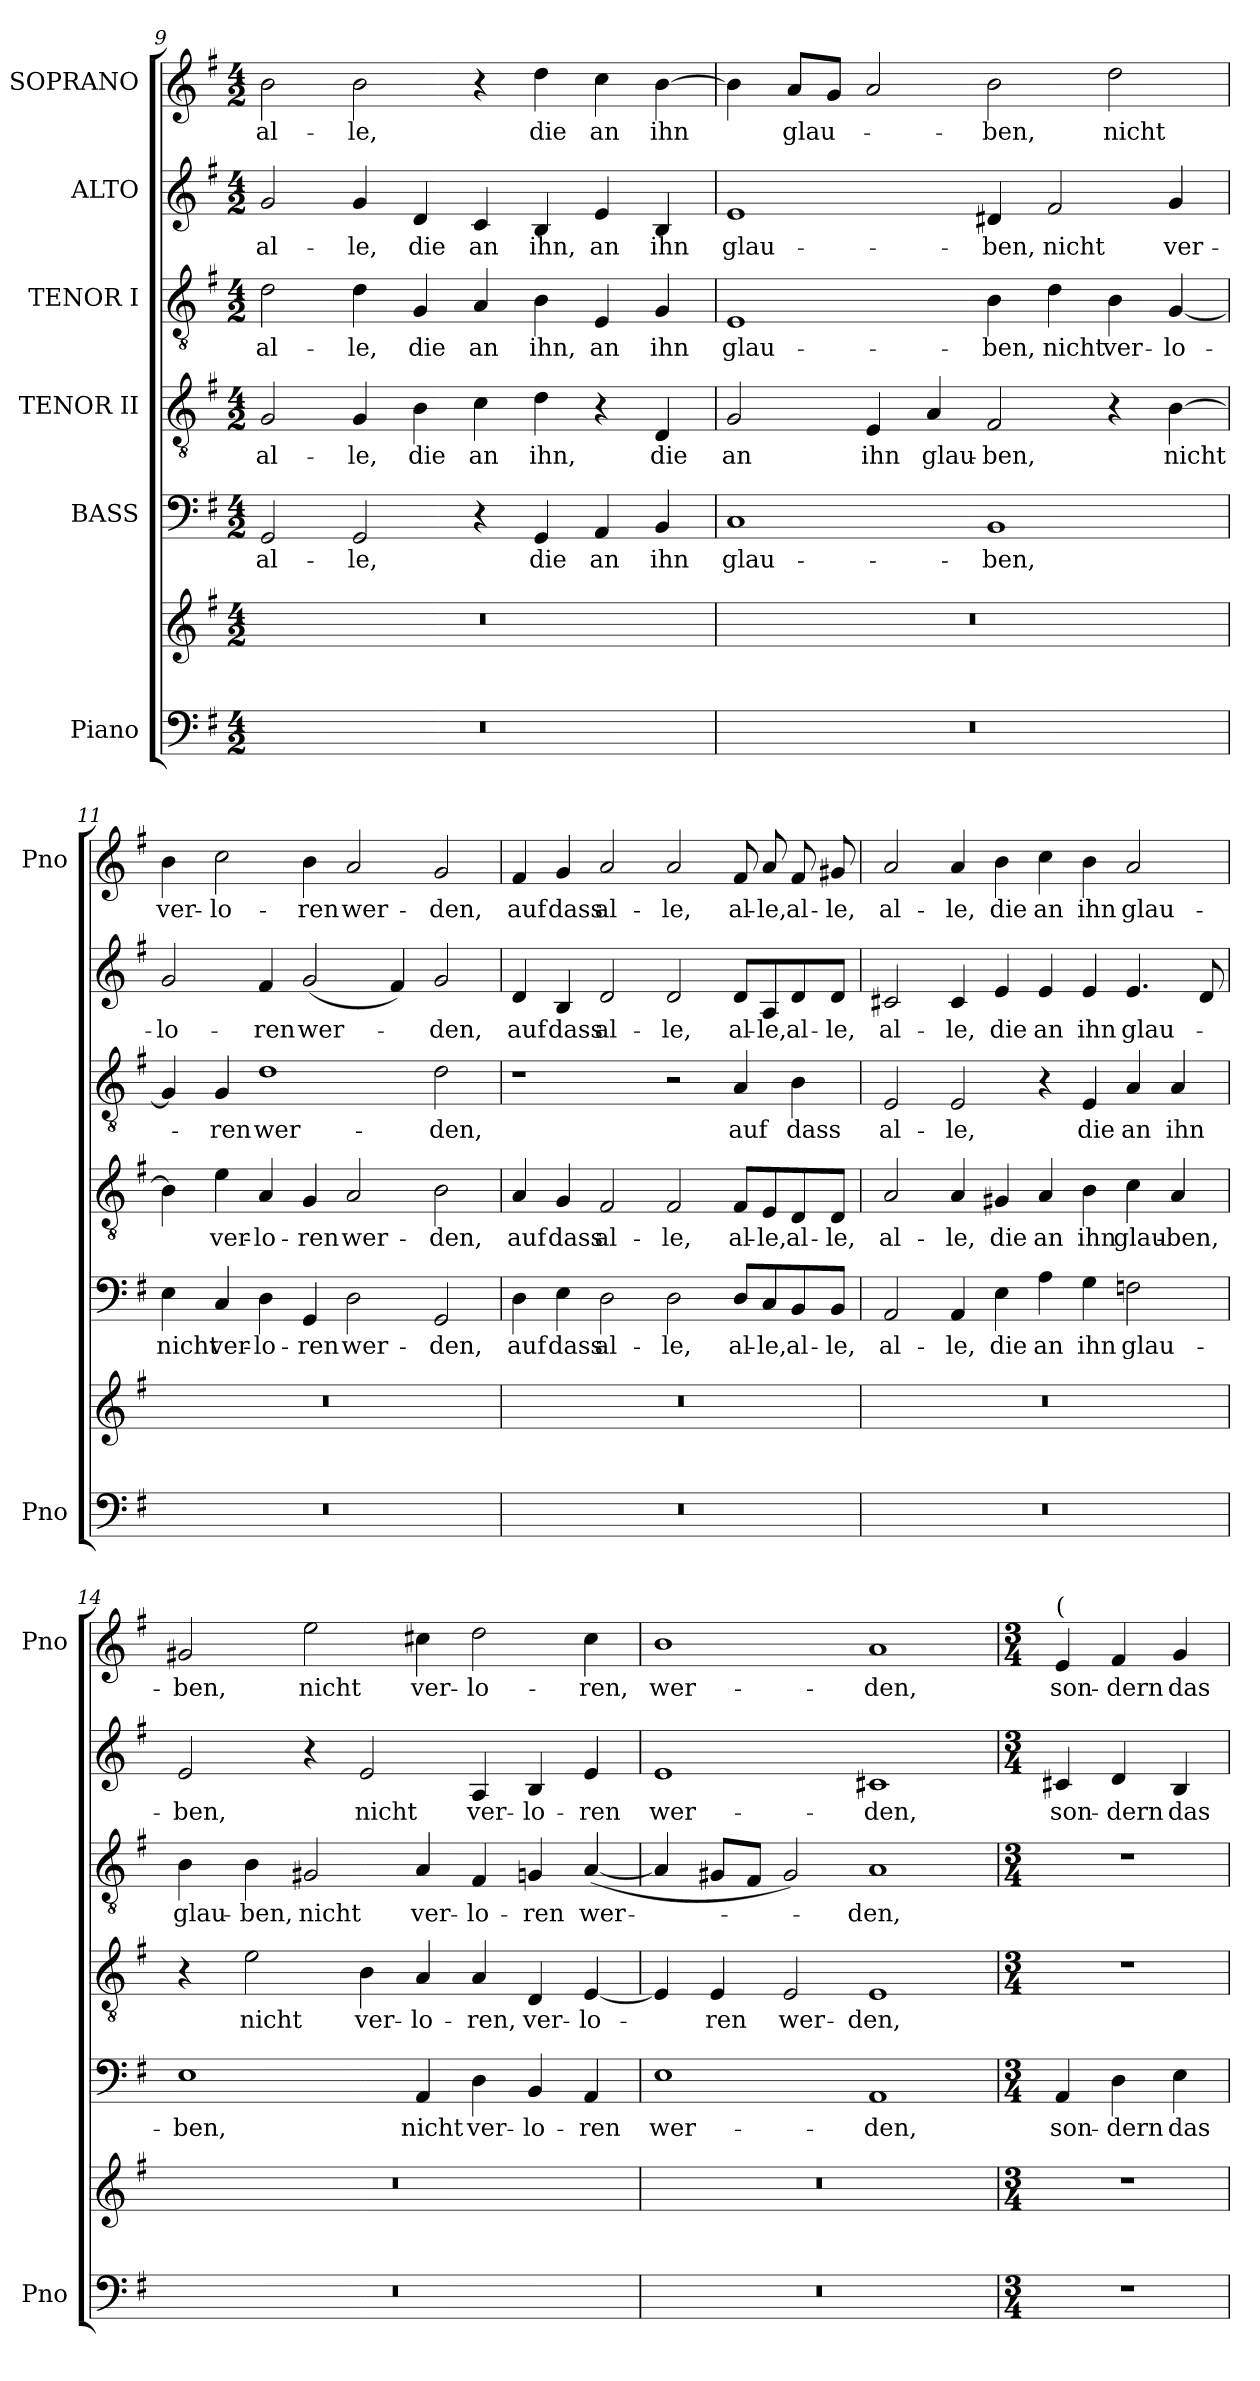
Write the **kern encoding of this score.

**kern	**kern	**kern	**text	**kern	**text	**kern	**text	**kern	**text	**kern	**text
*part6	*part6	*part5	*part5	*part4	*part4	*part3	*part3	*part2	*part2	*part1	*part1
*staff7	*staff6	*staff5	*staff5	*staff4	*staff4	*staff3	*staff3	*staff2	*staff2	*staff1	*staff1
*I"Piano	*	*I"BASS	*	*I"TENOR II	*	*I"TENOR I	*	*I"ALTO	*	*I"SOPRANO	*
*I'Pno	*	*	*	*	*	*	*	*	*	*I'Pno	*
*clefF4	*clefG2	*clefF4	*	*clefGv2	*	*clefGv2	*	*clefG2	*	*clefG2	*
*k[f#]	*k[f#]	*k[f#]	*	*k[f#]	*	*k[f#]	*	*k[f#]	*	*k[f#]	*
*G:	*G:	*G:	*	*G:	*	*G:	*	*G:	*	*G:	*
*M4/2	*M4/2	*M4/2	*	*M4/2	*	*M4/2	*	*M4/2	*	*M4/2	*
=9	=9	=9	=9	=9	=9	=9	=9	=9	=9	=9	=9
0r	0r	2GG/	al-	2G/	al-	2d\	al-	2g/	al-	2b\	al-
.	.	2GG/	-le,	4G/	-le,	4d\	-le,	4g/	-le,	2b\	-le,
.	.	.	.	4B\	die	4G/	die	4d/	die	.	.
.	.	4r	.	4c\	an	4A/	an	4c/	an	4r	.
.	.	4GG/	die	4d\	ihn,	4B\	ihn,	4B/	ihn,	4dd\	die
.	.	4AA/	an	4r	.	4E/	an	4e/	an	4cc\	an
.	.	4BB/	ihn	4D/	die	4G/	ihn	4B/	ihn	[4b\	ihn
!!LO:PB:g=z
=10	=10	=10	=10	=10	=10	=10	=10	=10	=10	=10	=10
0r	0r	1C	glau-	2G/	an	1E	glau-	1e	glau-	4b\]	.
.	.	.	.	.	.	.	.	.	.	8a/L	glau-
.	.	.	.	.	.	.	.	.	.	8g/J	.
.	.	.	.	4E/	ihn	.	.	.	.	2a/	.
.	.	.	.	4A/	glau-	.	.	.	.	.	.
.	.	1BB	-ben,	2F#/	-ben,	4B\	-ben,	4d#X/	-ben,	2b\	-ben,
.	.	.	.	.	.	4d\	nicht	2f#/	nicht	.	.
.	.	.	.	4r	.	4B\	ver-	.	.	2dd\	nicht
.	.	.	.	[4B\	nicht	[4G/	-lo-	4g/	ver-	.	.
=11	=11	=11	=11	=11	=11	=11	=11	=11	=11	=11	=11
0r	0r	4E\	nicht	4B\]	.	4G/]	.	2g/	-lo-	4b\	ver-
.	.	4C/	ver-	4e\	ver-	4G/	-ren	.	.	2cc\	-lo-
.	.	4D\	-lo-	4A/	-lo-	1d	wer-	4f#/	-ren	.	.
.	.	4GG/	-ren	4G/	-ren	.	.	(2g/	wer-	4b\	-ren
.	.	2D\	wer-	2A/	wer-	.	.	.	.	2a/	wer-
.	.	.	.	.	.	.	.	4f#/)	.	.	.
.	.	2GG/	-den,	2B\	-den,	2d\	-den,	2g/	-den,	2g/	-den,
=12	=12	=12	=12	=12	=12	=12	=12	=12	=12	=12	=12
0r	0r	4D\	auf	4A/	auf	1r	.	4d/	auf	4f#/	auf
.	.	4E\	dass	4G/	dass	.	.	4B/	dass	4g/	dass
.	.	2D\	al-	2F#/	al-	.	.	2d/	al-	2a/	al-
.	.	2D\	-le,	2F#/	-le,	2r	.	2d/	-le,	2a/	-le,
.	.	8D/L	al-	8F#/L	al-	4A/	auf	8d/L	al-	8f#/	al-
.	.	8C/	-le,	8E/	-le,	.	.	8A/	-le,	8a/	-le,
.	.	8BB/	al-	8D/	al-	4B\	dass	8d/	al-	8f#/	al-
.	.	8BB/J	-le,	8D/J	-le,	.	.	8d/J	-le,	8g#X/	-le,
!!LO:LB:g=z
=13	=13	=13	=13	=13	=13	=13	=13	=13	=13	=13	=13
0r	0r	2AA/	al-	2A/	al-	2E/	al-	2c#X/	al-	2a/	al-
.	.	4AA/	-le,	4A/	-le,	2E/	-le,	4c#/	-le,	4a/	-le,
.	.	4E\	die	4G#X/	die	.	.	4e/	die	4b\	die
.	.	4A\	an	4A/	an	4r	.	4e/	an	4cc\	an
.	.	4G\	ihn	4B\	ihn	4E/	die	4e/	ihn	4b\	ihn
.	.	2Fn\	glau-	4c\	glau-	4A/	an	4.e/	glau-	2a/	glau-
.	.	.	.	4A/	-ben,	4A/	ihn	.	.	.	.
.	.	.	.	.	.	.	.	8d/	.	.	.
=14	=14	=14	=14	=14	=14	=14	=14	=14	=14	=14	=14
0r	0r	1E	-ben,	4r	.	4B\	glau-	2e/	-ben,	2g#X/	-ben,
.	.	.	.	2e\	nicht	4B\	-ben,	.	.	.	.
.	.	.	.	.	.	2G#X/	nicht	4r	.	2ee\	nicht
.	.	.	.	4B\	ver-	.	.	2e/	nicht	.	.
.	.	4AA/	nicht	4A/	-lo-	4A/	ver-	.	.	4cc#X\	ver-
.	.	4D\	ver-	4A/	-ren,	4F#/	-lo-	4A/	ver-	2dd\	-lo-
.	.	4BB/	-lo-	4D/	ver-	4G/	-ren	4B/	-lo-	.	.
.	.	4AA/	-ren	[4E/	-lo-	([4A/	wer-	4e/	-ren	4cc#\	-ren,
=15	=15	=15	=15	=15	=15	=15	=15	=15	=15	=15	=15
0r	0r	1E	wer-	4E/]	-­	4A/]	-­-	1e	wer-	1b	wer-
.	.	.	.	4E/	ren	8G#X/L	.	.	.	.	.
.	.	.	.	.	.	8F#/J	.	.	.	.	.
.	.	.	.	2E/	wer-	2G#/)	.	.	.	.	.
.	.	1AA	-den,	1E	-den,	1A	-den,	1c#X	-den,	1a	-den,
=16	=16	=16	=16	=16	=16	=16	=16	=16	=16	=16	=16
*M3/4	*M3/4	*M3/4	*	*M3/4	*	*M3/4	*	*M3/4	*	*M3/4	*
!	!	!	!	!	!	!	!	!	!	!LO:TX:a:t=(	!
2.r	2.r	4AA/	son-	2.r	.	2.r	.	4c#X/	son-	4e/	son-
.	.	4D\	-dern	.	.	.	.	4d/	-dern	4f#/	-dern
.	.	4E\	das	.	.	.	.	4B/	das	4g/	das
=	=	=	=	=	=	=	=	=	=	=	=
*-	*-	*-	*-	*-	*-	*-	*-	*-	*-	*-	*-
